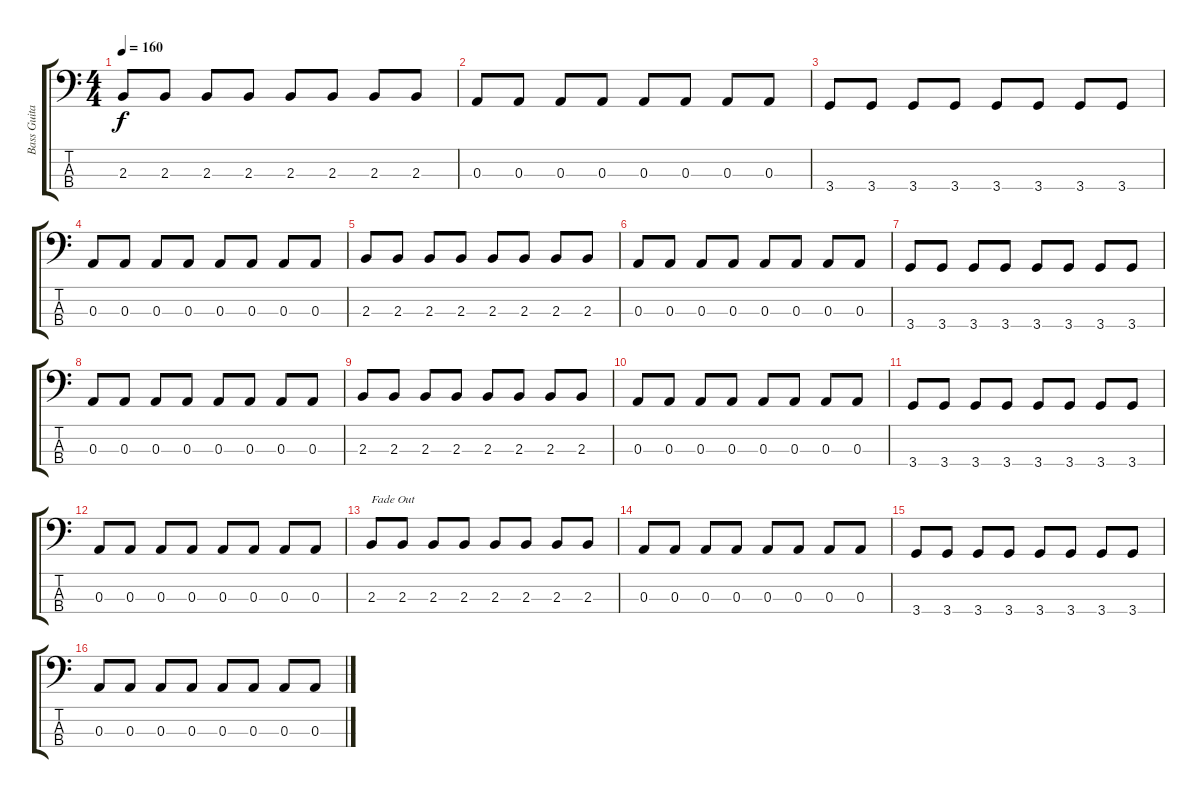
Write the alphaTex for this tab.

\track ("Bass Guitar" "Bass Guita") {instrument electricbasspick}
\staff {score tabs}
\tuning (G2 D2 A1 E1) {hide}
\ts (4 4)
\tempo 160
\clef f4
\ks c
2.3.8{dy f} 2.3.8 2.3.8 2.3.8 2.3.8 2.3.8 2.3.8 2.3.8 |
0.3.8 0.3.8 0.3.8 0.3.8 0.3.8 0.3.8 0.3.8 0.3.8 |
3.4.8 3.4.8 3.4.8 3.4.8 3.4.8 3.4.8 3.4.8 3.4.8 |
0.3.8 0.3.8 0.3.8 0.3.8 0.3.8 0.3.8 0.3.8 0.3.8 |
2.3.8 2.3.8 2.3.8 2.3.8 2.3.8 2.3.8 2.3.8 2.3.8 |
0.3.8 0.3.8 0.3.8 0.3.8 0.3.8 0.3.8 0.3.8 0.3.8 |
3.4.8 3.4.8 3.4.8 3.4.8 3.4.8 3.4.8 3.4.8 3.4.8 |
0.3.8 0.3.8 0.3.8 0.3.8 0.3.8 0.3.8 0.3.8 0.3.8 |
2.3.8 2.3.8 2.3.8 2.3.8 2.3.8 2.3.8 2.3.8 2.3.8 |
0.3.8 0.3.8 0.3.8 0.3.8 0.3.8 0.3.8 0.3.8 0.3.8 |
3.4.8 3.4.8 3.4.8 3.4.8 3.4.8 3.4.8 3.4.8 3.4.8 |
0.3.8 0.3.8 0.3.8 0.3.8 0.3.8 0.3.8 0.3.8 0.3.8 |
2.3.8{txt "Fade Out"} 2.3.8 2.3.8 2.3.8 2.3.8 2.3.8 2.3.8 2.3.8 |
0.3.8 0.3.8 0.3.8 0.3.8 0.3.8 0.3.8 0.3.8 0.3.8 |
3.4.8 3.4.8 3.4.8 3.4.8 3.4.8 3.4.8 3.4.8 3.4.8 |
0.3.8 0.3.8 0.3.8 0.3.8 0.3.8 0.3.8 0.3.8 0.3.8
